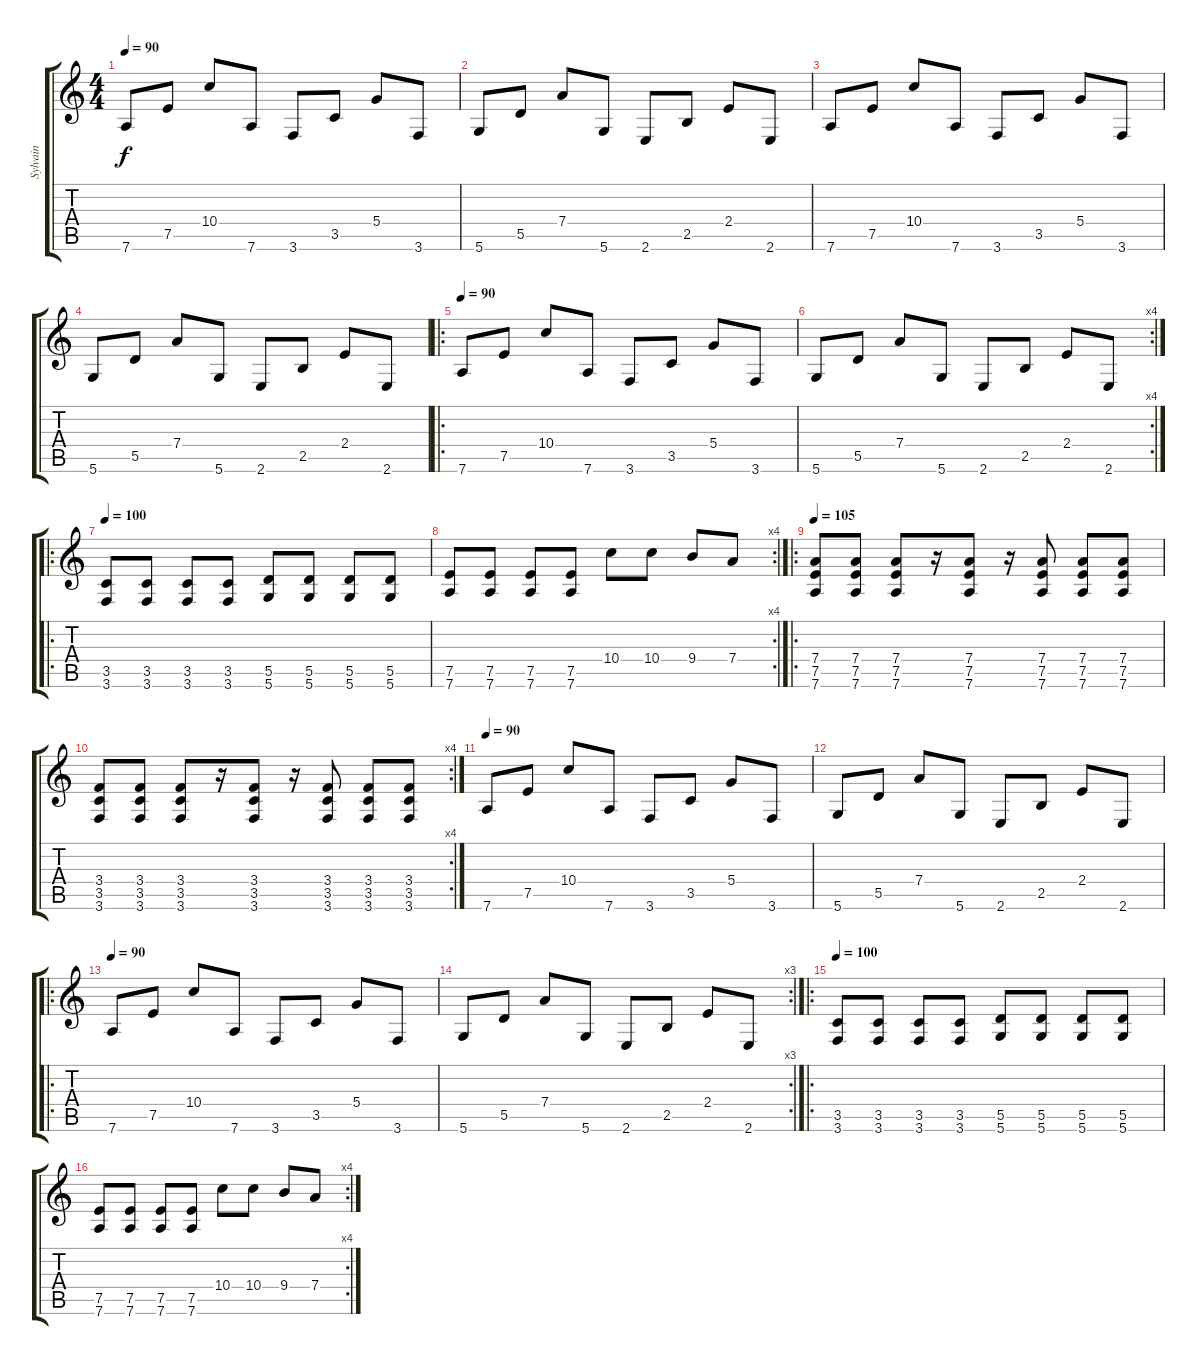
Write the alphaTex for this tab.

\track ("Sylvain" "Sylvain") {instrument electricguitarclean}
\staff {score tabs}
\tuning (E4 B3 G3 D3 A2 D2) {hide}
\ts (4 4)
\tempo 90
\clef g2
\ks c
7.6.8{dy f instrument electricguitarclean} 7.5.8 10.4.8 7.6.8 3.6.8 3.5.8 5.4.8 3.6.8 |
5.6.8 5.5.8 7.4.8 5.6.8 2.6.8 2.5.8 2.4.8 2.6.8 |
7.6.8 7.5.8 10.4.8 7.6.8 3.6.8 3.5.8 5.4.8 3.6.8 |
5.6.8 5.5.8 7.4.8 5.6.8 2.6.8 2.5.8 2.4.8 2.6.8 |
\ro
\tempo 90
7.6.8 7.5.8 10.4.8 7.6.8 3.6.8 3.5.8 5.4.8 3.6.8 |
\rc 4
5.6.8 5.5.8 7.4.8 5.6.8 2.6.8 2.5.8 2.4.8 2.6.8 |
\ro
\tempo 100
(3.5 3.6).8{instrument electricguitarclean} (3.5 3.6).8 (3.5 3.6).8 (3.5 3.6).8 (5.5 5.6).8 (5.5 5.6).8 (5.5 5.6).8 (5.5 5.6).8 |
\rc 4
(7.5 7.6).8 (7.5 7.6).8 (7.5 7.6).8 (7.5 7.6).8 10.4.8 10.4.8 9.4.8 7.4.8 |
\ro
\tempo 105
(7.4 7.5 7.6).8{instrument distortionguitar} (7.4 7.5 7.6).8 (7.4 7.5 7.6).8 r.16 (7.4 7.5 7.6).8 r.16 (7.4 7.5 7.6).8 (7.4 7.5 7.6).8 (7.4 7.5 7.6).8 |
\rc 4
(3.4 3.5 3.6).8 (3.4 3.5 3.6).8 (3.4 3.5 3.6).8 r.16 (3.4 3.5 3.6).8 r.16 (3.4 3.5 3.6).8 (3.4 3.5 3.6).8 (3.4 3.5 3.6).8 |
\tempo 90
7.6.8 7.5.8 10.4.8 7.6.8 3.6.8 3.5.8 5.4.8 3.6.8 |
5.6.8 5.5.8 7.4.8 5.6.8 2.6.8 2.5.8 2.4.8 2.6.8 |
\ro
\tempo 90
7.6.8 7.5.8 10.4.8 7.6.8 3.6.8 3.5.8 5.4.8 3.6.8 |
\rc 3
5.6.8 5.5.8 7.4.8 5.6.8 2.6.8 2.5.8 2.4.8 2.6.8 |
\ro
\tempo 100
(3.5 3.6).8{instrument electricguitarclean} (3.5 3.6).8 (3.5 3.6).8 (3.5 3.6).8 (5.5 5.6).8 (5.5 5.6).8 (5.5 5.6).8 (5.5 5.6).8 |
\rc 4
(7.5 7.6).8 (7.5 7.6).8 (7.5 7.6).8 (7.5 7.6).8 10.4.8 10.4.8 9.4.8 7.4.8
